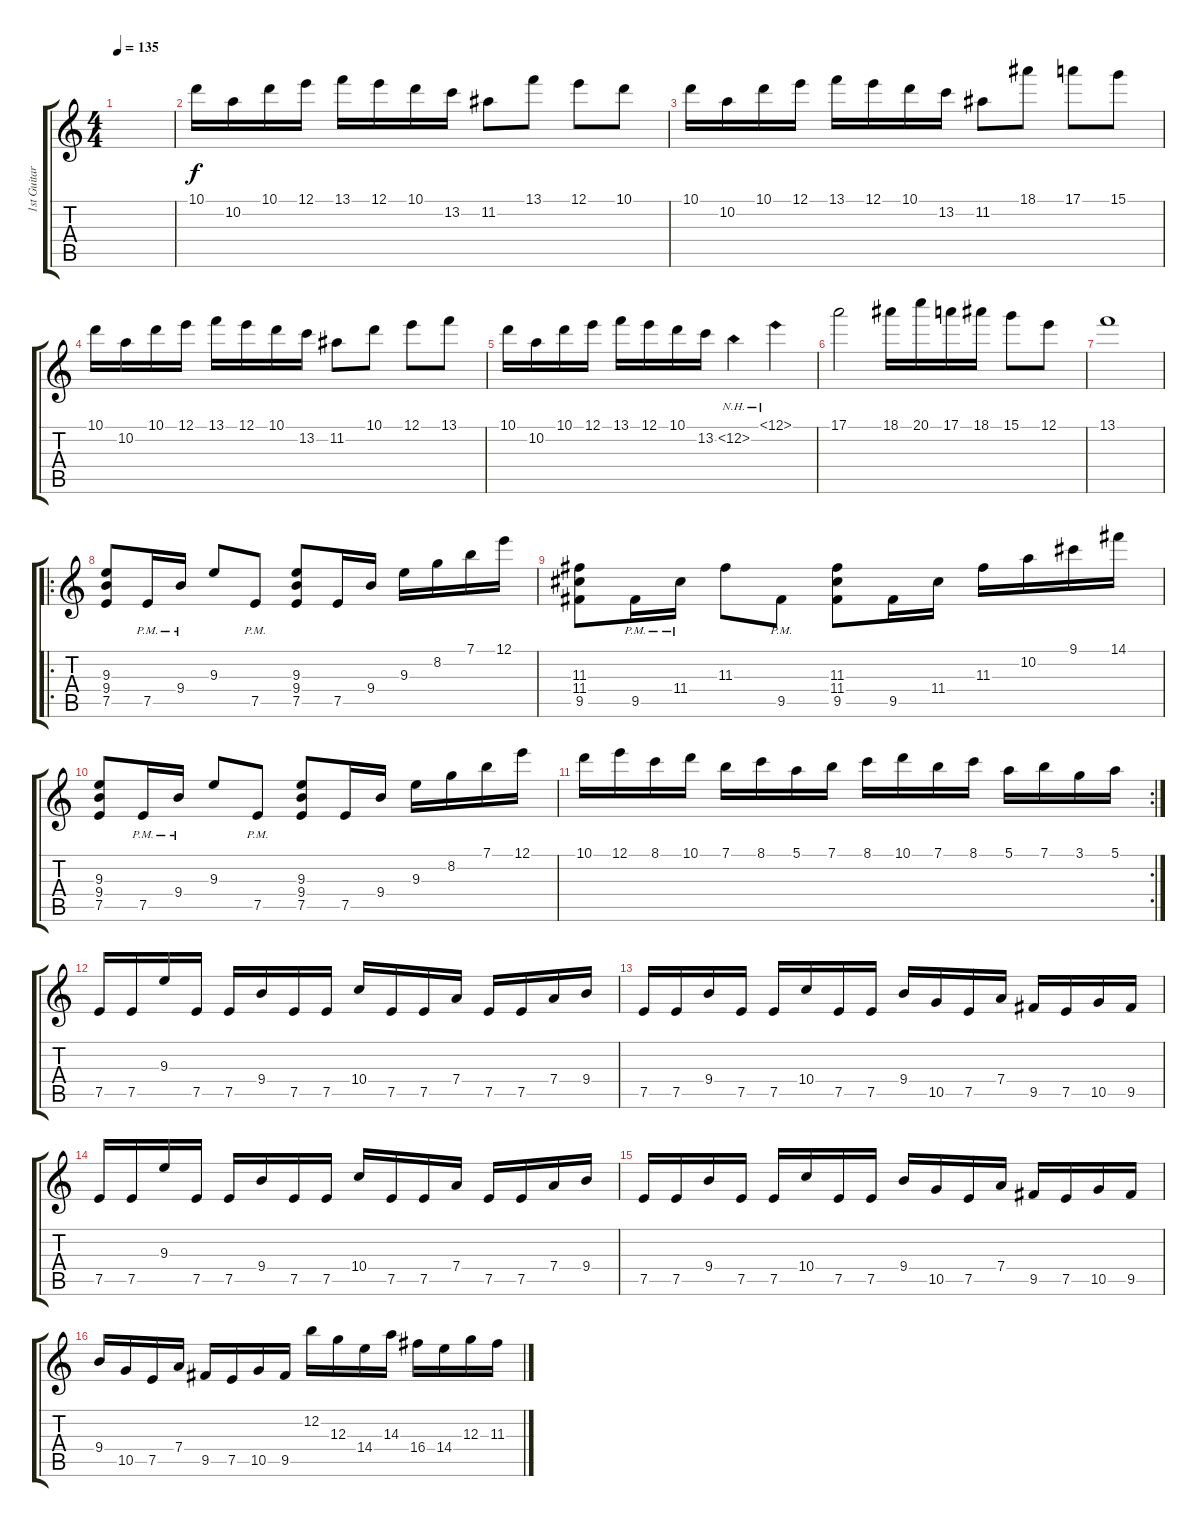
\track ("1st Guitar" "1st Guitar") {instrument distortionguitar}
\staff {score tabs}
\tuning (E4 B3 G3 D3 A2 E2) {hide}
\ts (4 4)
\tempo 135
\clef g2
\ks c
|
10.1.16 10.2.16 10.1.16 12.1.16 13.1.16 12.1.16 10.1.16 13.2.16 11.2.8 13.1.8 12.1.8 10.1.8 |
10.1.16 10.2.16 10.1.16 12.1.16 13.1.16 12.1.16 10.1.16 13.2.16 11.2.8 18.1.8 17.1.8 15.1.8 |
10.1.16 10.2.16 10.1.16 12.1.16 13.1.16 12.1.16 10.1.16 13.2.16 11.2.8 10.1.8 12.1.8 13.1.8 |
10.1.16 10.2.16 10.1.16 12.1.16 13.1.16 12.1.16 10.1.16 13.2.16 11.2{nh}.4 18.1{nh}.4 |
17.1.2 18.1.16 20.1.16 17.1.16 18.1.16 15.1.8 12.1.8 |
13.1.1 |
\ro
(9.3 9.4 7.5).8 7.5{pm}.16 9.4{pm}.16 9.3.8 7.5{pm}.8 (9.3 9.4 7.5).8 7.5.16 9.4.16 9.3.16 8.2.16 7.1.16 12.1.16 |
(11.3 11.4 9.5).8 9.5{pm}.16 11.4{pm}.16 11.3.8 9.5{pm}.8 (11.3 11.4 9.5).8 9.5.16 11.4.16 11.3.16 10.2.16 9.1.16 14.1.16 |
(9.3 9.4 7.5).8 7.5{pm}.16 9.4{pm}.16 9.3.8 7.5{pm}.8 (9.3 9.4 7.5).8 7.5.16 9.4.16 9.3.16 8.2.16 7.1.16 12.1.16 |
\rc 2
10.1.16 12.1.16 8.1.16 10.1.16 7.1.16 8.1.16 5.1.16 7.1.16 8.1.16 10.1.16 7.1.16 8.1.16 5.1.16 7.1.16 3.1.16 5.1.16 |
7.5.16 7.5.16 9.3.16 7.5.16 7.5.16 9.4.16 7.5.16 7.5.16 10.4.16 7.5.16 7.5.16 7.4.16 7.5.16 7.5.16 7.4.16 9.4.16 |
7.5.16 7.5.16 9.4.16 7.5.16 7.5.16 10.4.16 7.5.16 7.5.16 9.4.16 10.5.16 7.5.16 7.4.16 9.5.16 7.5.16 10.5.16 9.5.16 |
7.5.16 7.5.16 9.3.16 7.5.16 7.5.16 9.4.16 7.5.16 7.5.16 10.4.16 7.5.16 7.5.16 7.4.16 7.5.16 7.5.16 7.4.16 9.4.16 |
7.5.16 7.5.16 9.4.16 7.5.16 7.5.16 10.4.16 7.5.16 7.5.16 9.4.16 10.5.16 7.5.16 7.4.16 9.5.16 7.5.16 10.5.16 9.5.16 |
9.4.16 10.5.16 7.5.16 7.4.16 9.5.16 7.5.16 10.5.16 9.5.16 12.2.16 12.3.16 14.4.16 14.3.16 16.4.16 14.4.16 12.3.16 11.3.16
